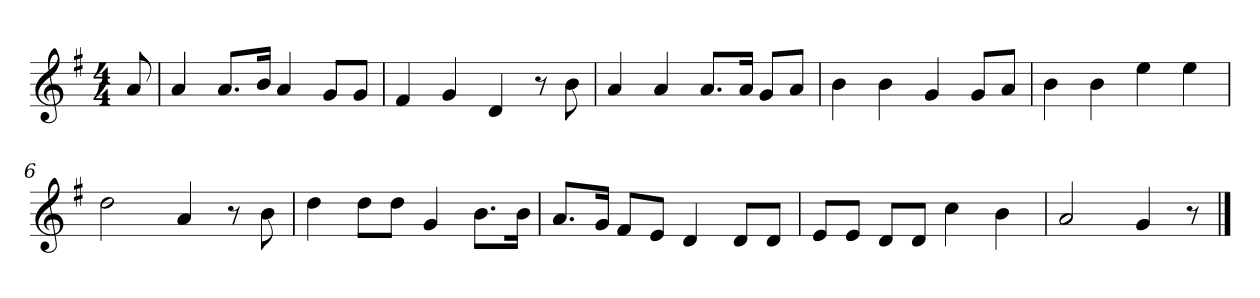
**kern
*part1
*staff1
*k[f#]
*M4/4
*MM120
=
8a
=1
4a
8.aL
16bJk
4a
8gL
8gJ
=2
4f#
4g
4d
8r
8b
=3
4a
4a
8.aL
16aJk
8gL
8aJ
=4
4b
4b
4g
8gL
8aJ
=5
4b
4b
4ee
4ee
=6
2dd
4a
8r
8b
=7
4dd
8ddL
8ddJ
4g
8.bL
16bJk
=8
8.aL
16gJk
8f#L
8eJ
4d
8dL
8dJ
=9
8eL
8eJ
8dL
8dJ
4cc
4b
=10
2a
4g
8r
==
*-
